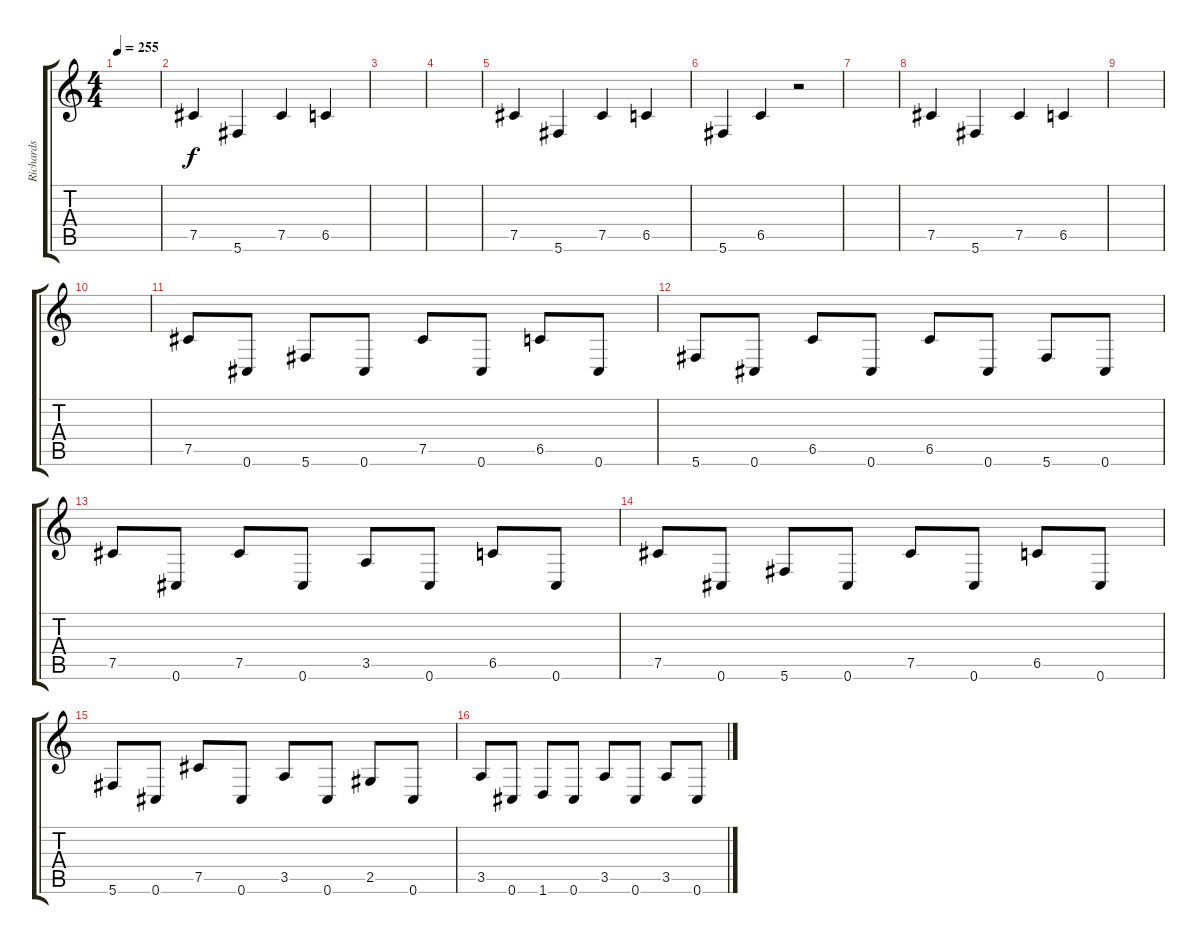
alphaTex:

\track ("Richards" "Richards") {instrument electricbassfinger}
\staff {score tabs}
\tuning (Db4 Ab3 E3 B2 Gb2 Db2) {hide}
\ts (4 4)
\tempo 255
\clef g2
\ks c
|
7.5.4 5.6.4 7.5.4 6.5.4 |
|
|
7.5.4 5.6.4 7.5.4 6.5.4 |
5.6.4 6.5.4 r.2 |
|
7.5.4 5.6.4 7.5.4 6.5.4 |
|
|
7.5.8 0.6.8 5.6.8 0.6.8 7.5.8 0.6.8 6.5.8 0.6.8 |
5.6.8 0.6.8 6.5.8 0.6.8 6.5.8 0.6.8 5.6.8 0.6.8 |
7.5.8 0.6.8 7.5.8 0.6.8 3.5.8 0.6.8 6.5.8 0.6.8 |
7.5.8 0.6.8 5.6.8 0.6.8 7.5.8 0.6.8 6.5.8 0.6.8 |
5.6.8 0.6.8 7.5.8 0.6.8 3.5.8 0.6.8 2.5.8 0.6.8 |
3.5.8 0.6.8 1.6.8 0.6.8 3.5.8 0.6.8 3.5.8 0.6.8
